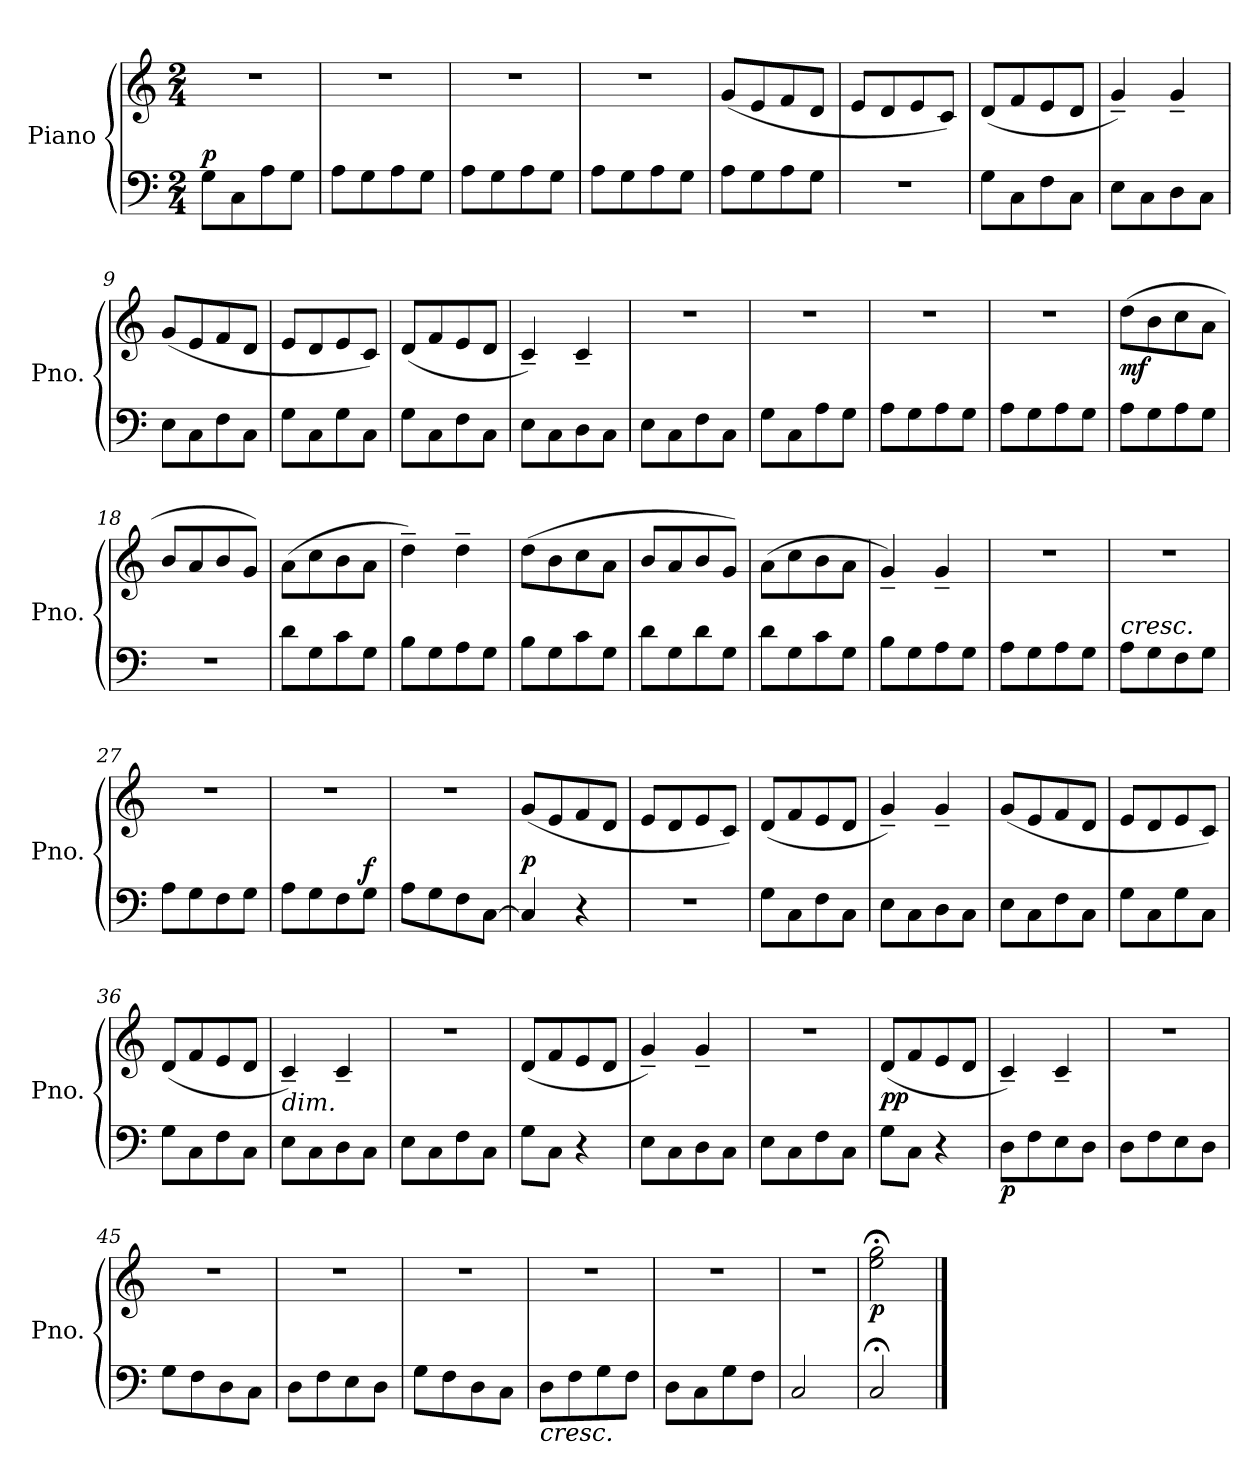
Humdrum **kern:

**kern	**kern	**dynam
*part1	*part1	*part1
*staff2	*staff1	*staff1/2
*I"Piano	*	*
*I'Pno.	*	*
*clefF4	*clefG2	*
*k[]	*k[]	*
*M2/4	*M2/4	*
*MM210	*MM210	*
=1	=1	=1
!	!	!LO:DY:a=2
8G\L	2r	p
8C\	.	.
8A\	.	.
8G\J	.	.
=2	=2	=2
8A\L	2r	.
8G\	.	.
8A\	.	.
8G\J	.	.
=3	=3	=3
8A\L	2r	.
8G\	.	.
8A\	.	.
8G\J	.	.
=4	=4	=4
8A\L	2r	.
8G\	.	.
8A\	.	.
8G\J	.	.
=5	=5	=5
8A\L	(<8g/L	.
8G\	8e/	.
8A\	8f/	.
8G\J	8d/J	.
=6	=6	=6
2r	8e/L	.
.	8d/	.
.	8e/	.
.	8c/J)	.
=7	=7	=7
8G\L	(<8d/L	.
8C\	8f/	.
8F\	8e/	.
8C\J	8d/J	.
=8	=8	=8
8E\L	4g~/)	.
8C\	.	.
8D\	4g~/	.
8C\J	.	.
=9	=9	=9
8E\L	(<8g/L	.
8C\	8e/	.
8F\	8f/	.
8C\J	8d/J	.
!!LO:LB:g=z
=10	=10	=10
8G\L	8e/L	.
8C\	8d/	.
8G\	8e/	.
8C\J	8c/J)	.
=11	=11	=11
8G\L	(<8d/L	.
8C\	8f/	.
8F\	8e/	.
8C\J	8d/J	.
=12	=12	=12
8E\L	4c~/)	.
8C\	.	.
8D\	4c~/	.
8C\J	.	.
=13	=13	=13
8E\L	2r	.
8C\	.	.
8F\	.	.
8C\J	.	.
=14	=14	=14
8G\L	2r	.
8C\	.	.
8A\	.	.
8G\J	.	.
=15	=15	=15
8A\L	2r	.
8G\	.	.
8A\	.	.
8G\J	.	.
=16	=16	=16
8A\L	2r	.
8G\	.	.
8A\	.	.
8G\J	.	.
=17	=17	=17
!	!	!LO:DY:b
8A\L	(>8dd\L	mf
8G\	8b\	.
8A\	8cc\	.
8G\J	8a\J	.
=18	=18	=18
2r	8b/L	.
.	8a/	.
.	8b/	.
.	8g/J)	.
=19	=19	=19
8d\L	(>8a\L	.
8G\	8cc\	.
8c\	8b\	.
8G\J	8a\J	.
!!LO:LB:g=z
=20	=20	=20
8B\L	4dd~\)	.
8G\	.	.
8A\	4dd~\	.
8G\J	.	.
=21	=21	=21
8B\L	(>8dd\L	.
8G\	8b\	.
8c\	8cc\	.
8G\J	8a\J	.
=22	=22	=22
8d\L	8b/L	.
8G\	8a/	.
8d\	8b/	.
8G\J	8g/J)	.
=23	=23	=23
8d\L	(>8a\L	.
8G\	8cc\	.
8c\	8b\	.
8G\J	8a\J	.
=24	=24	=24
8B\L	4g~/)	.
8G\	.	.
8A\	4g~/	.
8G\J	.	.
=25	=25	=25
8A\L	2r	.
8G\	.	.
8A\	.	.
8GZ\J	.	.
=26	=26	=26
!LO:TX:a:i:t=cresc.	!	!
8A\L	2r	.
8G\	.	.
8F\	.	.
8G\J	.	.
=27	=27	=27
8A\L	2r	.
8G\	.	.
8F\	.	.
8G\J	.	.
=28	=28	=28
8A\L	2r	.
8G\	.	.
8F\	.	.
!	!	!LO:DY:a=2
8G\J	.	f
=29	=29	=29
8A\L	2r	.
8G\	.	.
8F\	.	.
[8C\J	.	.
!!LO:LB:g=z
=30	=30	=30
!	!	!LO:DY:a=2
4C/]	(<8g/L	p
.	8e/	.
4r	8f/	.
.	8d/J	.
=31	=31	=31
2r	8e/L	.
.	8d/	.
.	8e/	.
.	8c/J)	.
=32	=32	=32
8G\L	(<8d/L	.
8C\	8f/	.
8F\	8e/	.
8C\J	8d/J	.
=33	=33	=33
8E\L	4g~/)	.
8C\	.	.
8D\	4g~/	.
8C\J	.	.
=34	=34	=34
8E\L	(<8g/L	.
8C\	8e/	.
8F\	8f/	.
8C\J	8d/J	.
=35	=35	=35
8G\L	8e/L	.
8C\	8d/	.
8G\	8e/	.
8C\J	8c/J)	.
=36	=36	=36
8G\L	(<8d/L	.
8C\	8f/	.
8F\	8e/	.
8C\J	8d/J	.
=37	=37	=37
!	!LO:TX:b:i:t=dim.	!
8E\L	4c~/)	.
8C\	.	.
8D\	4c~/	.
8C\J	.	.
=38	=38	=38
8E\L	2r	.
8C\	.	.
8F\	.	.
8C\J	.	.
=39	=39	=39
8G\L	(<8d/L	.
8C\J	8f/	.
4r	8e/	.
.	8d/J	.
!!LO:LB:g=z
=40	=40	=40
8E\L	4g~/)	.
8C\	.	.
8D\	4g~/	.
8C\J	.	.
=41	=41	=41
8E\L	2r	.
8C\	.	.
8F\	.	.
8C\J	.	.
=42	=42	=42
!	!	!LO:DY:b
8G\L	(<8d/L	pp
8C\J	8f/	.
4r	8e/	.
.	8d/J	.
=43	=43	=43
!	!	!LO:DY:b=2
8D\L	4c~/)	p
8F\	.	.
8E\	4c~/	.
8D\J	.	.
=44	=44	=44
8D\L	2r	.
8F\	.	.
8E\	.	.
8D\J	.	.
=45	=45	=45
8G\L	2r	.
8F\	.	.
8D\	.	.
8C\J	.	.
=46	=46	=46
8D\L	2r	.
8F\	.	.
8E\	.	.
8D\J	.	.
=47	=47	=47
8G\L	2r	.
8F\	.	.
8D\	.	.
8C\J	.	.
=48	=48	=48
!LO:TX:b:i:t=cresc.	!	!
8D\L	2r	.
8F\	.	.
8G\	.	.
8F\J	.	.
=49	=49	=49
8D\L	2r	.
8C\	.	.
8G\	.	.
8F\J	.	.
!!LO:PB:g=z
=50	=50	=50
2C/	2r	.
=51	=51	=51
!	!	!LO:DY:b
2C;</	2ee\;< 2gg\;<	p
==	==	==
*-	*-	*-
